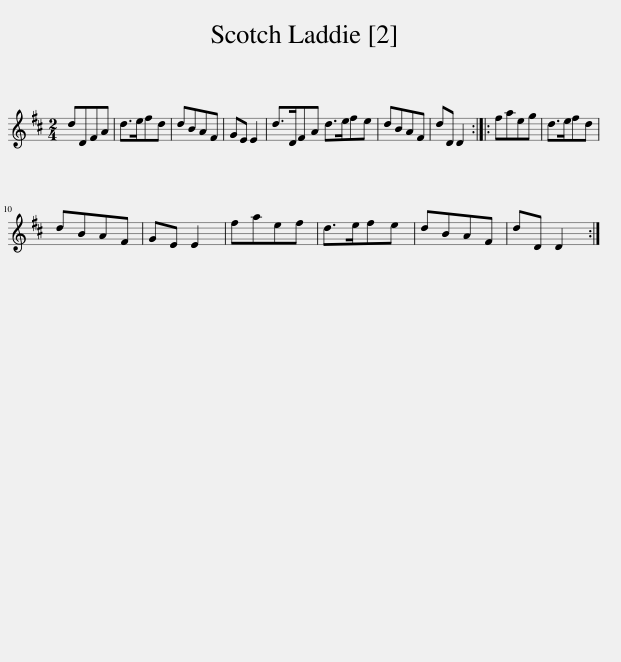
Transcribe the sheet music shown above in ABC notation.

X:1
L:1/8
M:2/4
I:linebreak $
K:D
V:1 treble
V:1
 dDFA | d>efd | dBAF | GE E2 | d>DFA d>efe | %5
 dBAF | dD D2 :: faeg | d>efd |$ dBAF | %10
 GE E2 | faef | d>efe | dBAF | dD D2 :| %15
